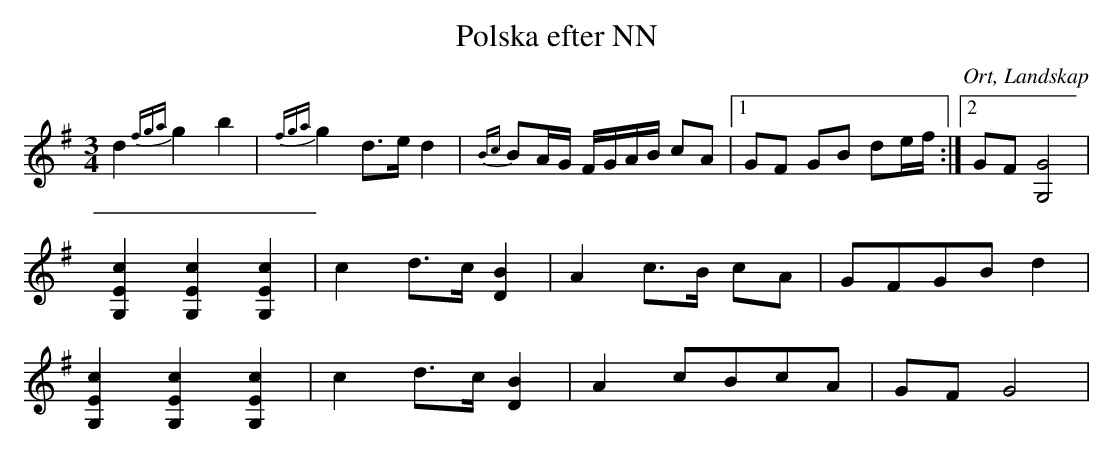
X:1
T:Polska efter NN
O:Ort, Landskap
M:3/4
L:1/8
K:G
d2 {f4/3g4/3a4/3}g2 b2 |{f4/3g4/3a4/3}g2 d>e d2|{Bc}BA/G/ F/G/A/B/ cA|1 GF GB de/f/ :|2 GF[G,4G4]|
[G,2E2c2] [G,2E2c2] [G,2E2c2]|c2 d>c [D2B2]|A2 c>B cA|GFGB d2|
[G,2E2c2] [G,2E2c2] [G,2E2c2]|c2 d>c [D2B2]|A2 cBcA|GF G4|
